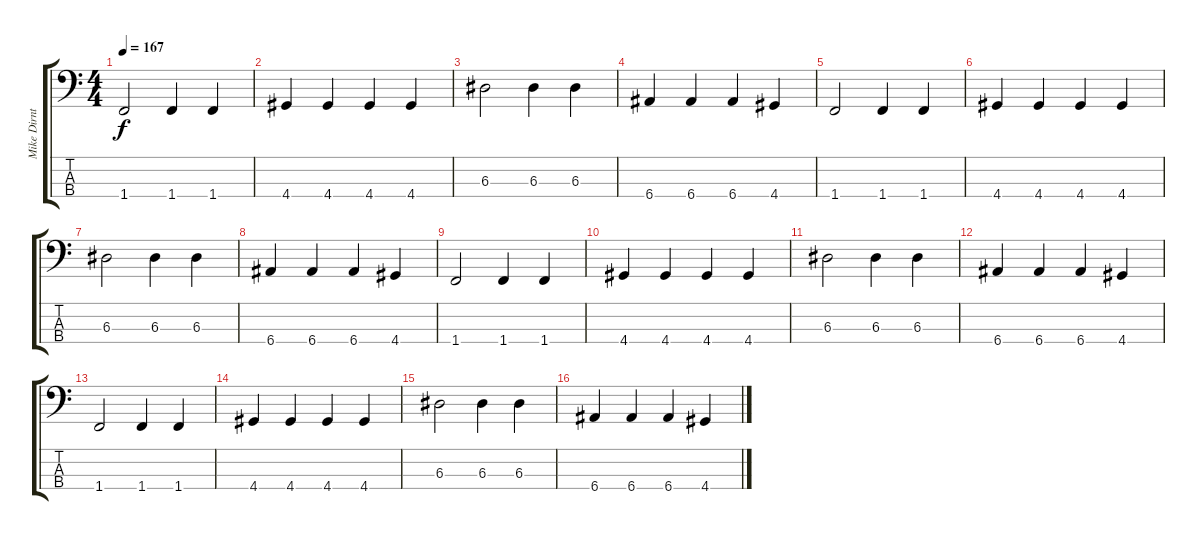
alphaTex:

\track ("Mike Dirnt" "Mike Dirnt") {instrument electricbasspick}
\staff {score tabs}
\tuning (G2 D2 A1 E1) {hide}
\ts (4 4)
\tempo 167
\clef f4
\ks c
1.4.2{dy f} 1.4.4 1.4.4 |
4.4.4 4.4.4 4.4.4 4.4.4 |
6.3.2 6.3.4 6.3.4 |
6.4.4 6.4.4 6.4.4 4.4.4 |
1.4.2 1.4.4 1.4.4 |
4.4.4 4.4.4 4.4.4 4.4.4 |
6.3.2 6.3.4 6.3.4 |
6.4.4 6.4.4 6.4.4 4.4.4 |
1.4.2 1.4.4 1.4.4 |
4.4.4 4.4.4 4.4.4 4.4.4 |
6.3.2 6.3.4 6.3.4 |
6.4.4 6.4.4 6.4.4 4.4.4 |
1.4.2 1.4.4 1.4.4 |
4.4.4 4.4.4 4.4.4 4.4.4 |
6.3.2 6.3.4 6.3.4 |
6.4.4 6.4.4 6.4.4 4.4.4
